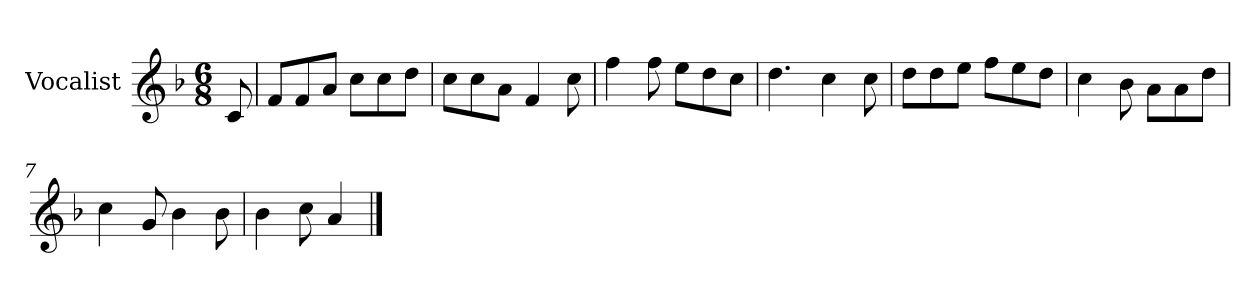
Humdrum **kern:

**kern
*part1
*staff1
*I"Vocalist
*k[b-]
*F:
*M6/8
=
8c
=1
8fL
8f
8aJ
8ccL
8cc
8ddJ
=2
8ccL
8cc
8aJ
4f
8cc
=3
4ff
8ff
8eeL
8dd
8ccJ
=4
4.dd
4cc
8cc
=5
8ddL
8dd
8eeJ
8ffL
8ee
8ddJ
=6
4cc
8b-
8aL
8a
8ddJ
=7
4cc
8g
4b-
8b-
=8
4b-
8cc
4a
==
*-
